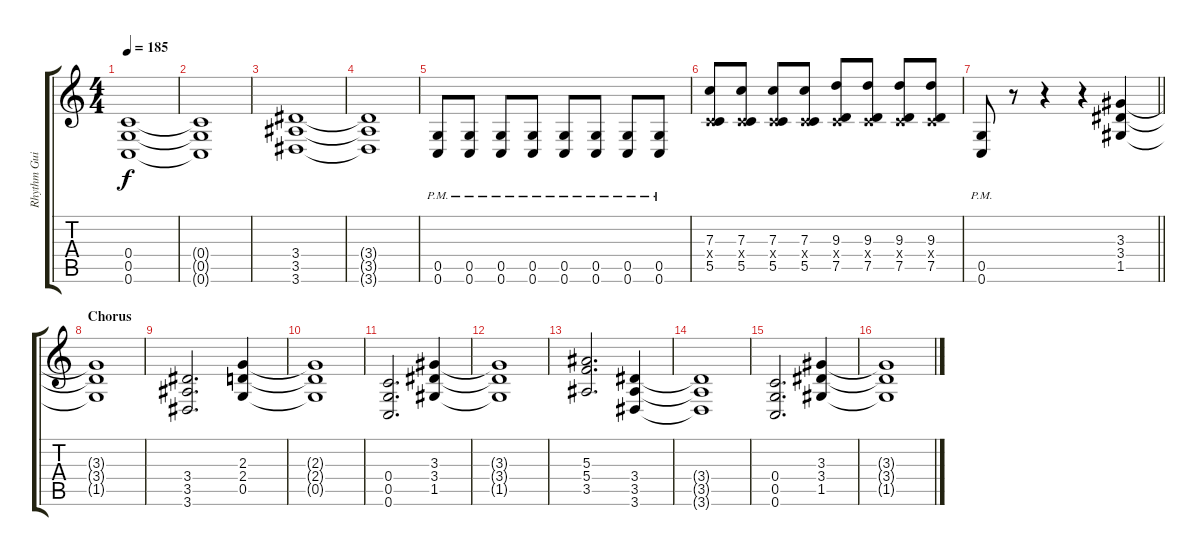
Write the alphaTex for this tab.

\track ("Rhythm Guitar (Robin Sjunnesson)" "Rhythm Gui") {instrument distortionguitar}
\staff {score tabs}
\tuning (D4 A3 F3 C3 G2 C2) {hide}
\ts (4 4)
\tempo 185
\clef g2
\ks c
(0.4 0.5 0.6).1{dy f} |
(0.4{t} 0.5{t} 0.6{t}).1 |
(3.4 3.5 3.6).1 |
(3.4{t} 3.5{t} 3.6{t}).1 |
(0.5{pm} 0.6{pm}).8 (0.5{pm} 0.6{pm}).8 (0.5{pm} 0.6{pm}).8 (0.5{pm} 0.6{pm}).8 (0.5{pm} 0.6{pm}).8 (0.5{pm} 0.6{pm}).8 (0.5{pm} 0.6{pm}).8 (0.5{pm} 0.6{pm}).8 |
(7.3 0.4{x} 5.5).8 (7.3 0.4{x} 5.5).8 (7.3 0.4{x} 5.5).8 (7.3 0.4{x} 5.5).8 (9.3 0.4{x} 7.5).8 (9.3 0.4{x} 7.5).8 (9.3 0.4{x} 7.5).8 (9.3 0.4{x} 7.5).8 |
\barLineRight lightlight
(0.5{pm} 0.6{pm}).8 r.8 r.4 r.4 (3.3 3.4 1.5).4 |
\section ("" "Chorus")
(3.3{t} 3.4{t} 1.5{t}).1 |
(3.4 3.5 3.6).2{d} (2.3 2.4 0.5).4 |
(2.3{t} 2.4{t} 0.5{t}).1 |
(0.4 0.5 0.6).2{d} (3.3 3.4 1.5).4 |
(3.3{t} 3.4{t} 1.5{t}).1 |
(5.3 5.4 3.5).2{d} (3.4 3.5 3.6).4 |
(3.4{t} 3.5{t} 3.6{t}).1 |
(0.4 0.5 0.6).2{d} (3.3 3.4 1.5).4 |
(3.3{t} 3.4{t} 1.5{t}).1
